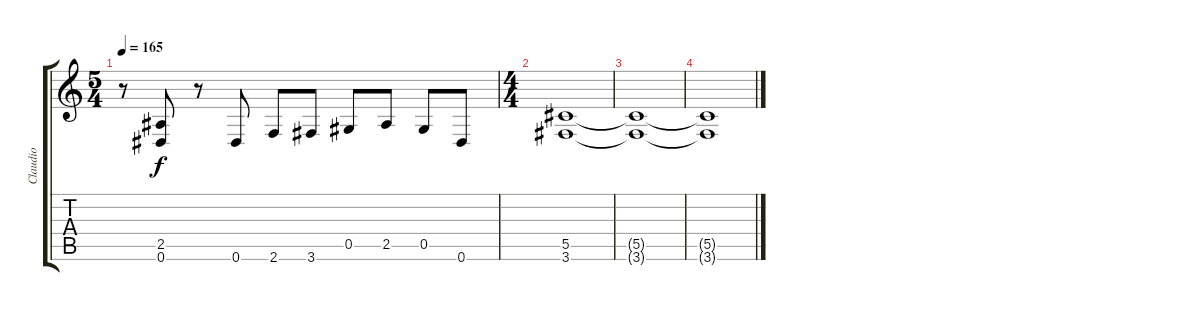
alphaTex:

\track ("Claudio" "Claudio") {instrument distortionguitar}
\staff {score tabs}
\tuning (Eb4 Bb3 Gb3 Db3 Ab2 Eb2) {hide}
\ts (5 4)
\tempo 165
\clef g2
\ks c
r.8{dy f} (2.5 0.6).8 r.8 0.6.8 2.6.8 3.6.8 0.5.8 2.5.8 0.5.8 0.6.8 |
\ts (4 4)
(5.5 3.6).1 |
(5.5{t} 3.6{t}).1 |
(5.5{t} 3.6{t}).1
